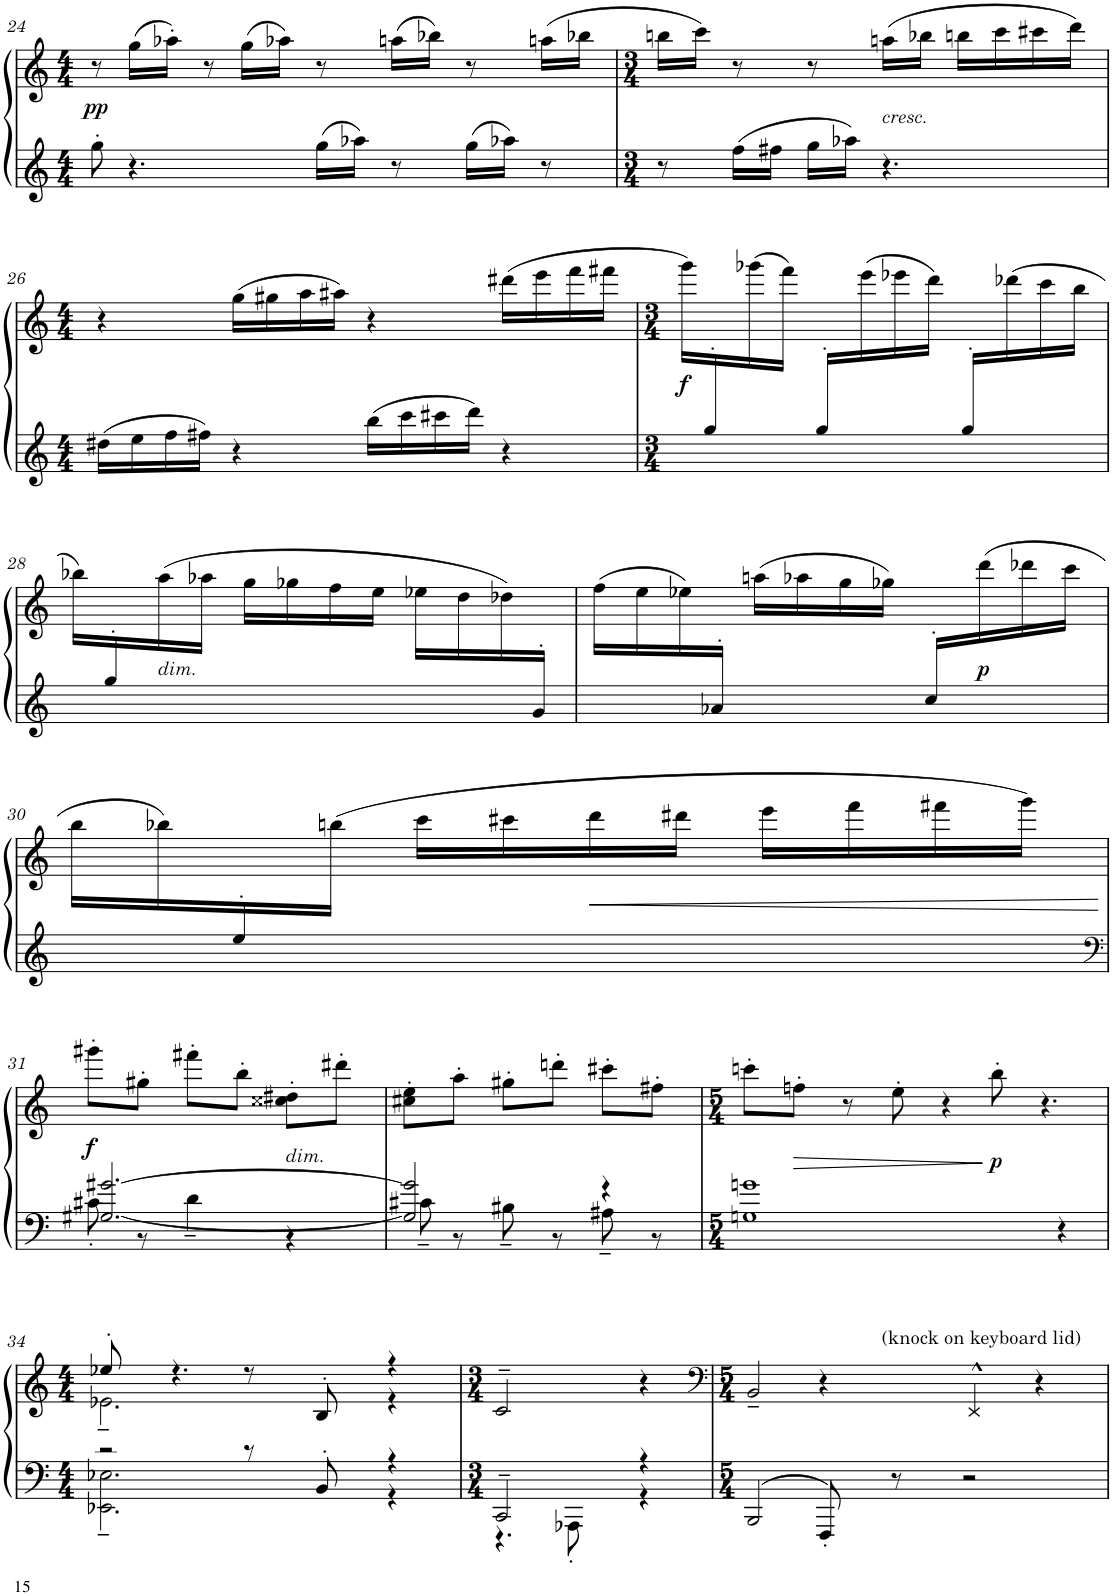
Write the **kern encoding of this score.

**kern	**kern	**dynam
*part1	*part1	*part1
*staff2	*staff1	*staff1/2
*I"Piano	*	*
*I'Pno	*	*
!!LO:PB:g=z
*clefG2	*clefG2	*
*k[]	*k[]	*
*M4/4	*M4/4	*
=24	=24	=24
!	!	!LO:DY:b
8gg'\	8r	pp
4.r	(16gg\LL	.
.	16aa-X'\JJ)	.
.	8r	.
.	(16gg\LL	.
.	16aa-X\JJ)	.
16gg\LL	8r	.
16aa-X\JJ	.	.
8r	(16aan\LL	.
.	16bb-X\JJ)	.
16gg\LL	8r	.
16aa-X\JJ	.	.
8r	(16aan\LL	.
.	16bb-X\JJ	.
=25	=25	=25
*M3/4	*M3/4	*
8r	16bbn\LL	.
.	16ccc\JJ)	.
16ff\LL	8r	.
16ff#X\JJ	.	.
16gg\LL	8r	.
16aa-X\JJ	.	.
!	!LO:TX:b:i:t=cresc.	!
4.r	(16aan\LL	.
.	16bb-X\JJ	.
.	16bbn\LL	.
.	16ccc\	.
.	16ccc#X\	.
.	16ddd\JJ)	.
!!LO:LB:g=z
=26	=26	=26
*M4/4	*M4/4	*
16dd#X\LL	4r	.
16ee\	.	.
16ff\	.	.
16ff#X\JJ	.	.
4r	(16gg\LL	.
.	16gg#X\	.
.	16aa\	.
.	16aa#X\JJ)	.
16bb\LL	4r	.
16ccc\	.	.
16ccc#X\	.	.
16ddd\JJ	.	.
4r	(16ddd#X\LL	.
.	16eee\	.
.	16fff\	.
.	16fff#X\JJ	.
=27	=27	=27
*M3/4	*M3/4	*
*^	*	*
!	!	!	!LO:DY:b
16ryy	2.ryy	16ggg\LL)	f
16gg'>/	.	16ryy	.
8ryy	.	(16ggg-X\	.
.	.	16fff\JJ)	.
16gg'>/LL	.	16ryy	.
8.ryy	.	(16eee\	.
.	.	16eee-X\	.
.	.	16ddd\JJ)	.
16gg'>/LL	.	16ryy	.
8.ryy	.	(16ddd-X\	.
.	.	16ccc\	.
.	.	16bb\JJ	.
!!LO:LB:g=z
=28	=28	=28	=28
16ryy	2.ryy	16bb-X\LL)	.
16gg'>/	.	16ryy	.
!	!	!LO:TX:b:i:t=dim.	!
16ryy	.	(16aa\	.
.	.	16aa-X\JJ	.
.	.	16gg\LL	.
.	.	16gg-X\	.
.	.	16ff\	.
.	.	16ee\JJ	.
.	.	16ee-X\LL	.
.	.	16dd\	.
.	.	16dd-X\)	.
16g'>/JJ	.	16ryy	.
=29	=29	=29	=29
8.ryy	2.ryy	(16ff\LL	.
.	.	16ee\	.
.	.	16ee-X\)	.
16a-X'>/JJ	.	16ryy	.
4ryy	.	(16aan\LL	.
.	.	16aa-X\	.
.	.	16gg\	.
.	.	16gg-X\JJ)	.
16cc'>/LL	.	16ryy	.
!	!	!	!LO:DY:b
8.ryy	.	(16ddd\	p
.	.	16ddd-X\	.
.	.	16ccc\JJ	.
!!LO:LB:g=z
=30	=30	=30	=30
8ryy	2.ryy	16bb\LL	.
.	.	16bb-X\)	.
16ee'>/	.	16ryy	.
2ryy	.	(16bbn\JJ	.
.	.	16ccc\LL	.
.	.	16ccc#X\	.
!	!	!	!LO:HP:b
.	.	16ddd\	<
.	.	16ddd#X\JJ	.
.	.	16eee\LL	.
.	.	16fff\	.
.	.	16fff#X\	.
16ryy	.	16ggg\JJ)	.
*v	*v	*	*
.	.	[
!!LO:LB:g=z
=31	=31	=31
*clefF4	*	*
*^	*	*
!	!	!	!LO:DY:b
[<2.G#X/ [2.g#X/	8c#X'\	8ggg#X'\L	f
.	8r	8gg#X'\J	.
.	4d~\	8fff#X'\L	.
.	.	8bb'\J	.
!	!	!LO:TX:b:i:t=dim.	!
.	4r	8cc##X\' 8dd#X\'L	.
.	.	8ddd#X'\J	.
=32	=32	=32	=32
2G#/] 2g#/]	8c#X~\	8cc#X\' 8ee\'L	.
.	8r	8aa'\J	.
.	8B#X~\	8gg#X'\L	.
.	8r	8dddn'\J	.
4r	8A#X~\	8ccc#X'\L	.
.	8r	8ff#X'\J	.
*v	*v	*	*
=33	=33	=33
*M5/4	*M5/4	*
1Gn 1gn	8cccn'\L	.
!	!	!LO:HP:b
.	8ffn'\J	>
.	8r	.
.	8ee'\	.
.	4r	.
!	!	!LO:DY:n=1:b
.	8bb'\	] p
.	4.r	.
4r	.	.
!!LO:LB:g=z
=34	=34	=34
*M4/4	*M4/4	*
*^	*^	*
2r	2.EE-X\~ 2.E-X\~	8ee-X'/	2.e-X~\	.
.	.	4.r	.	.
8r	.	8r	.	.
8BB'/	.	8B'/	.	.
4r	4r	4r	4r	.
*	*	*v	*v	*
=35	=35	=35	=35
*M3/4	*	*M3/4	*
2CC~/	4.r	2c~>/	.
.	8AAA-X'\	.	.
4r	4r	4r	.
*v	*v	*	*
=36	=36	=36
*	*clefF4	*
*M5/4	*M5/4	*
2BBB/	2BB~/	.
8FFF'/	4r	.
8r	.	.
!	!LO:TX:a:t=(knock on keyboard lid)	!
2r	4FF^^/	.
.	4r	.
=	=	=
*-	*-	*-
